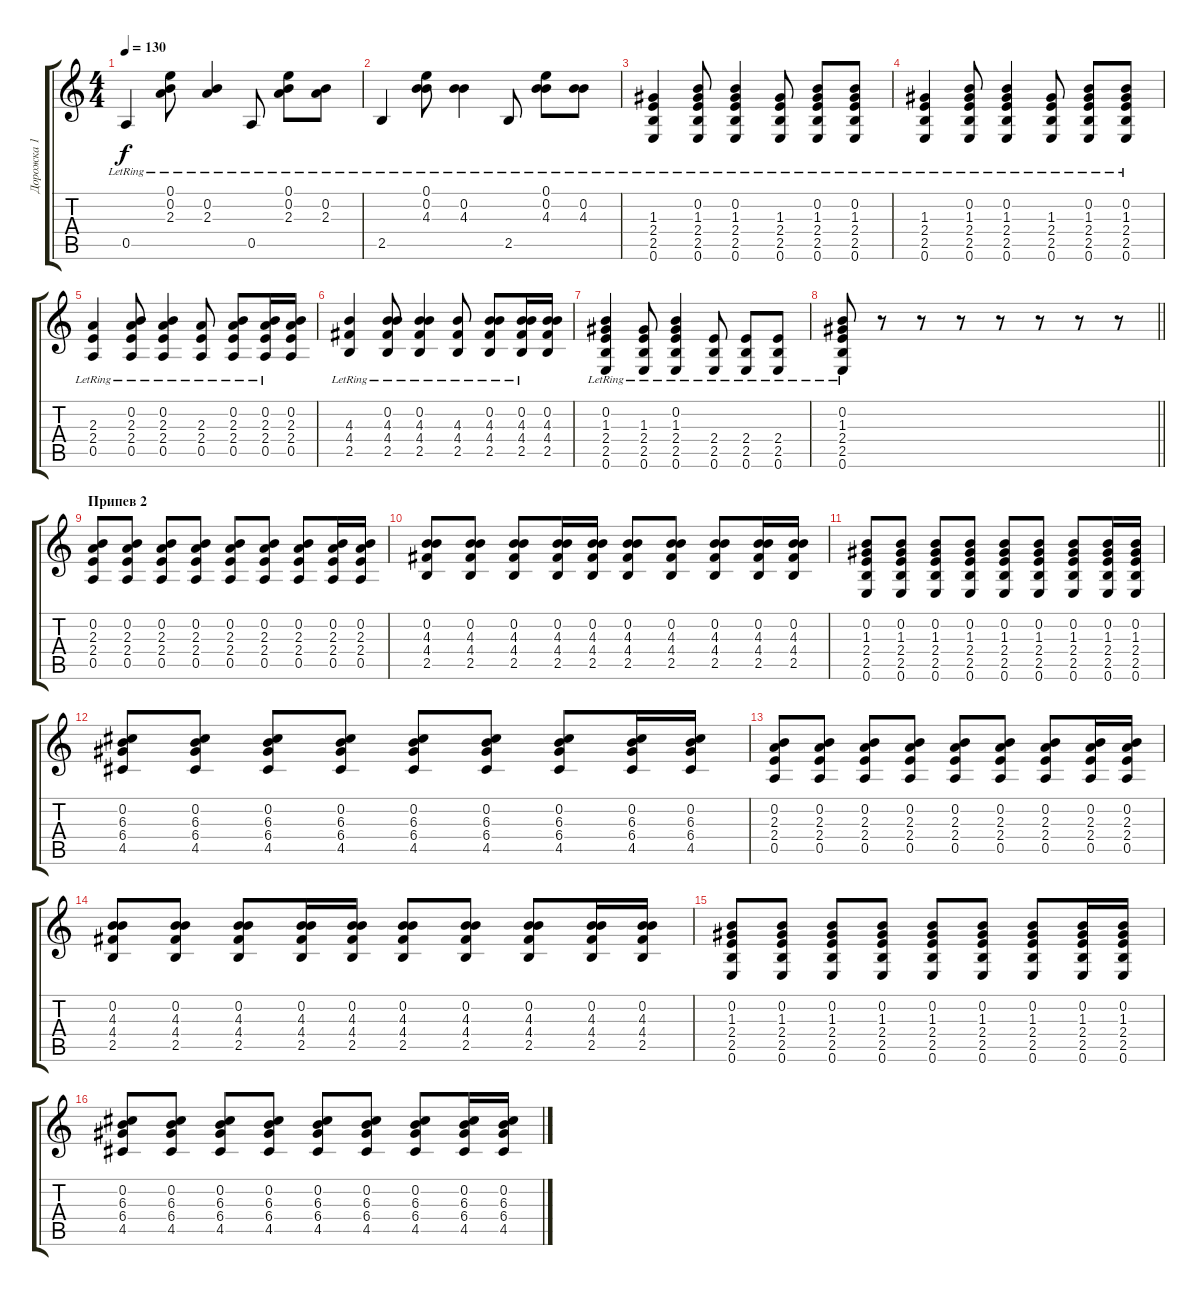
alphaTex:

\track ("Дорожка 1" "Дорожка 1") {instrument acousticguitarsteel}
\staff {score tabs}
\tuning (E4 B3 G3 D3 A2 E2) {hide}
\ts (4 4)
\tempo 130
\clef g2
\ks c
0.5{lr}.4{dy f} (0.1{lr} 0.2{lr} 2.3{lr}).8 (0.2{lr} 2.3{lr}).4 0.5{lr}.8 (0.1{lr} 0.2{lr} 2.3{lr}).8 (0.2{lr} 2.3{lr}).8 |
2.5{lr}.4 (0.1{lr} 0.2{lr} 4.3{lr}).8 (0.2{lr} 4.3{lr}).4 2.5{lr}.8 (0.1{lr} 0.2{lr} 4.3{lr}).8 (0.2{lr} 4.3{lr}).8 |
(1.3{lr} 2.4{lr} 2.5{lr} 0.6{lr}).4 (0.2{lr} 1.3{lr} 2.4{lr} 2.5{lr} 0.6{lr}).8 (0.2{lr} 1.3{lr} 2.4{lr} 2.5{lr} 0.6{lr}).4 (1.3{lr} 2.4{lr} 2.5{lr} 0.6{lr}).8 (0.2{lr} 1.3{lr} 2.4{lr} 2.5{lr} 0.6{lr}).8 (0.2{lr} 1.3{lr} 2.4{lr} 2.5{lr} 0.6{lr}).8 |
(1.3{lr} 2.4{lr} 2.5{lr} 0.6{lr}).4 (0.2{lr} 1.3{lr} 2.4{lr} 2.5{lr} 0.6{lr}).8 (0.2{lr} 1.3{lr} 2.4{lr} 2.5{lr} 0.6{lr}).4 (1.3{lr} 2.4{lr} 2.5{lr} 0.6{lr}).8 (0.2{lr} 1.3{lr} 2.4{lr} 2.5{lr} 0.6{lr}).8 (0.2{lr} 1.3{lr} 2.4{lr} 2.5{lr} 0.6{lr}).8 |
(2.3{lr} 2.4{lr} 0.5{lr}).4 (0.2{lr} 2.3{lr} 2.4{lr} 0.5{lr}).8 (0.2{lr} 2.3{lr} 2.4{lr} 0.5{lr}).4 (2.3{lr} 2.4{lr} 0.5{lr}).8 (0.2{lr} 2.3{lr} 2.4{lr} 0.5{lr}).8 (0.2{lr} 2.3{lr} 2.4{lr} 0.5{lr}).16 (0.2 2.3 2.4 0.5).16 |
(4.3{lr} 4.4{lr} 2.5{lr}).4 (0.2{lr} 4.3{lr} 4.4{lr} 2.5{lr}).8 (0.2{lr} 4.3{lr} 4.4{lr} 2.5{lr}).4 (4.3{lr} 4.4{lr} 2.5{lr}).8 (0.2{lr} 4.3{lr} 4.4{lr} 2.5{lr}).8 (0.2{lr} 4.3{lr} 4.4{lr} 2.5{lr}).16 (0.2 4.3 4.4 2.5).16 |
(0.2{lr} 1.3{lr} 2.4{lr} 2.5{lr} 0.6{lr}).4 (1.3{lr} 2.4{lr} 2.5{lr} 0.6{lr}).8 (0.2{lr} 1.3{lr} 2.4{lr} 2.5{lr} 0.6{lr}).4 (2.4{lr} 2.5{lr} 0.6{lr}).8 (2.4{lr} 2.5{lr} 0.6{lr}).8 (2.4{lr} 2.5{lr} 0.6{lr}).8 |
\barLineRight lightlight
(0.2{lr} 1.3{lr} 2.4{lr} 2.5{lr} 0.6{lr}).8 r.8 r.8 r.8 r.8 r.8 r.8 r.8 |
\section ("" "Припев 2")
(0.2 2.3 2.4 0.5).8 (0.2 2.3 2.4 0.5).8 (0.2 2.3 2.4 0.5).8 (0.2 2.3 2.4 0.5).8 (0.2 2.3 2.4 0.5).8 (0.2 2.3 2.4 0.5).8 (0.2 2.3 2.4 0.5).8 (0.2 2.3 2.4 0.5).16 (0.2 2.3 2.4 0.5).16 |
(0.2 4.3 4.4 2.5).8 (0.2 4.3 4.4 2.5).8 (0.2 4.3 4.4 2.5).8 (0.2 4.3 4.4 2.5).16 (0.2 4.3 4.4 2.5).16 (0.2 4.3 4.4 2.5).8 (0.2 4.3 4.4 2.5).8 (0.2 4.3 4.4 2.5).8 (0.2 4.3 4.4 2.5).16 (0.2 4.3 4.4 2.5).16 |
(0.2 1.3 2.4 2.5 0.6).8 (0.2 1.3 2.4 2.5 0.6).8 (0.2 1.3 2.4 2.5 0.6).8 (0.2 1.3 2.4 2.5 0.6).8 (0.2 1.3 2.4 2.5 0.6).8 (0.2 1.3 2.4 2.5 0.6).8 (0.2 1.3 2.4 2.5 0.6).8 (0.2 1.3 2.4 2.5 0.6).16 (0.2 1.3 2.4 2.5 0.6).16 |
(0.2 6.3 6.4 4.5).8 (0.2 6.3 6.4 4.5).8 (0.2 6.3 6.4 4.5).8 (0.2 6.3 6.4 4.5).8 (0.2 6.3 6.4 4.5).8 (0.2 6.3 6.4 4.5).8 (0.2 6.3 6.4 4.5).8 (0.2 6.3 6.4 4.5).16 (0.2 6.3 6.4 4.5).16 |
(0.2 2.3 2.4 0.5).8 (0.2 2.3 2.4 0.5).8 (0.2 2.3 2.4 0.5).8 (0.2 2.3 2.4 0.5).8 (0.2 2.3 2.4 0.5).8 (0.2 2.3 2.4 0.5).8 (0.2 2.3 2.4 0.5).8 (0.2 2.3 2.4 0.5).16 (0.2 2.3 2.4 0.5).16 |
(0.2 4.3 4.4 2.5).8 (0.2 4.3 4.4 2.5).8 (0.2 4.3 4.4 2.5).8 (0.2 4.3 4.4 2.5).16 (0.2 4.3 4.4 2.5).16 (0.2 4.3 4.4 2.5).8 (0.2 4.3 4.4 2.5).8 (0.2 4.3 4.4 2.5).8 (0.2 4.3 4.4 2.5).16 (0.2 4.3 4.4 2.5).16 |
(0.2 1.3 2.4 2.5 0.6).8 (0.2 1.3 2.4 2.5 0.6).8 (0.2 1.3 2.4 2.5 0.6).8 (0.2 1.3 2.4 2.5 0.6).8 (0.2 1.3 2.4 2.5 0.6).8 (0.2 1.3 2.4 2.5 0.6).8 (0.2 1.3 2.4 2.5 0.6).8 (0.2 1.3 2.4 2.5 0.6).16 (0.2 1.3 2.4 2.5 0.6).16 |
(0.2 6.3 6.4 4.5).8 (0.2 6.3 6.4 4.5).8 (0.2 6.3 6.4 4.5).8 (0.2 6.3 6.4 4.5).8 (0.2 6.3 6.4 4.5).8 (0.2 6.3 6.4 4.5).8 (0.2 6.3 6.4 4.5).8 (0.2 6.3 6.4 4.5).16 (0.2 6.3 6.4 4.5).16
